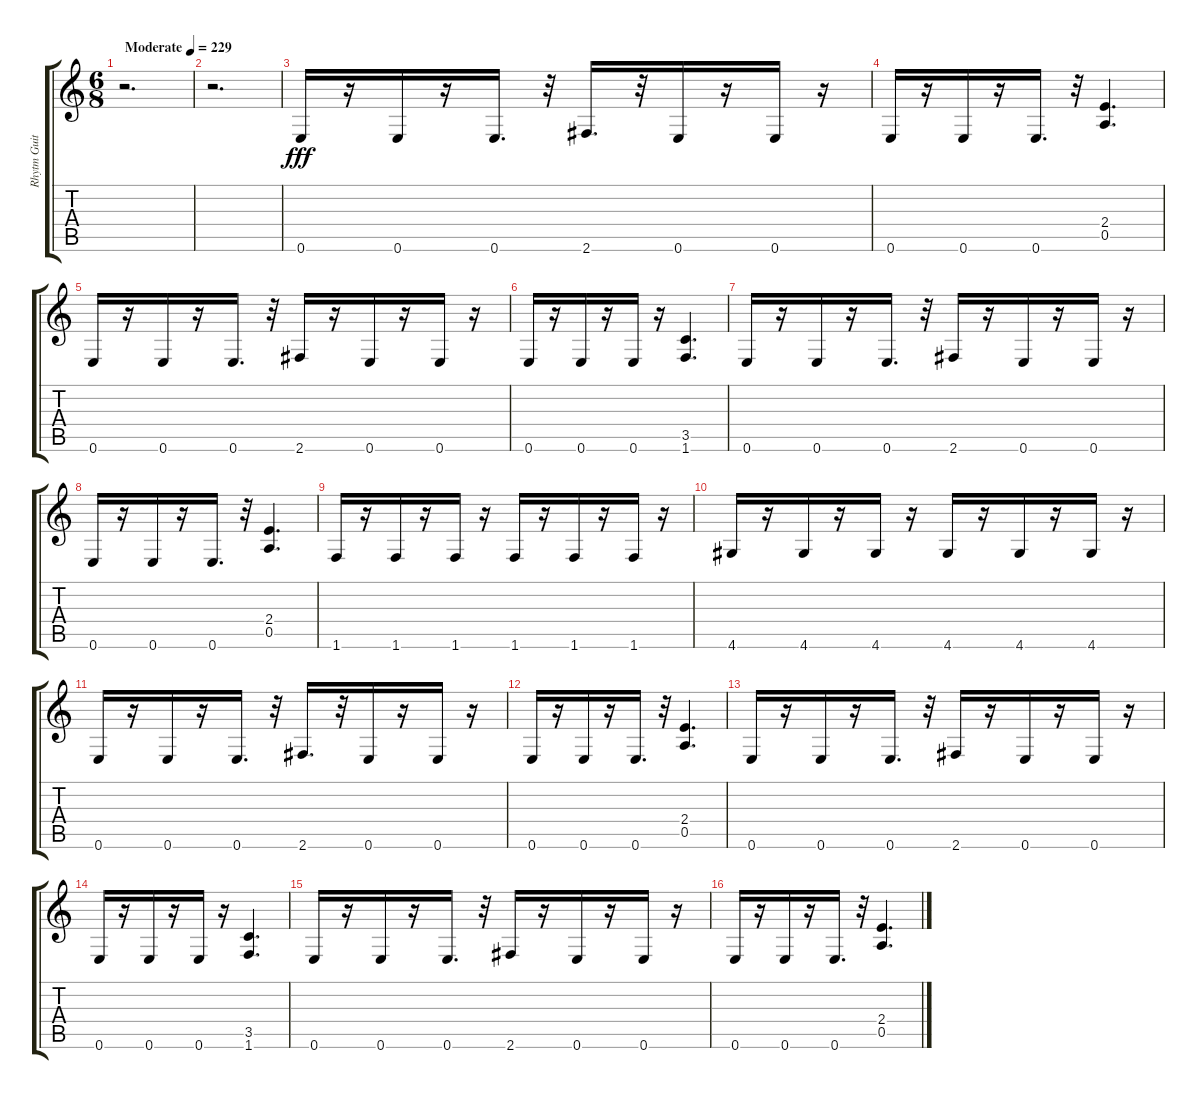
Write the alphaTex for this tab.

\track ("Rhytm Guitar1" "Rhytm Guit") {instrument overdrivenguitar}
\staff {score tabs}
\tuning (E4 B3 G3 D3 A2 E2) {hide}
\ts (6 8)
\tempo (229 "Moderate")
\clef g2
\ks c
r.2{d dy fff instrument overdrivenguitar} |
r.2{d} |
0.6.16 r.16 0.6.16 r.16 0.6.16{d} r.32 2.6.16{d} r.32 0.6.16 r.16 0.6.16 r.16 |
0.6.16 r.16 0.6.16 r.16 0.6.16{d} r.32 (2.4 0.5).4{d} |
0.6.16 r.16 0.6.16 r.16 0.6.16{d} r.32 2.6.16 r.16 0.6.16 r.16 0.6.16 r.16 |
0.6.16 r.16 0.6.16 r.16 0.6.16 r.16 (3.5 1.6).4{d} |
0.6.16 r.16 0.6.16 r.16 0.6.16{d} r.32 2.6.16 r.16 0.6.16 r.16 0.6.16 r.16 |
0.6.16 r.16 0.6.16 r.16 0.6.16{d} r.32 (2.4 0.5).4{d} |
1.6.16 r.16 1.6.16 r.16 1.6.16 r.16 1.6.16 r.16 1.6.16 r.16 1.6.16 r.16 |
4.6.16 r.16 4.6.16 r.16 4.6.16 r.16 4.6.16 r.16 4.6.16 r.16 4.6.16 r.16 |
0.6.16 r.16 0.6.16 r.16 0.6.16{d} r.32 2.6.16{d} r.32 0.6.16 r.16 0.6.16 r.16 |
0.6.16 r.16 0.6.16 r.16 0.6.16{d} r.32 (2.4 0.5).4{d} |
0.6.16 r.16 0.6.16 r.16 0.6.16{d} r.32 2.6.16 r.16 0.6.16 r.16 0.6.16 r.16 |
0.6.16 r.16 0.6.16 r.16 0.6.16 r.16 (3.5 1.6).4{d} |
0.6.16 r.16 0.6.16 r.16 0.6.16{d} r.32 2.6.16 r.16 0.6.16 r.16 0.6.16 r.16 |
0.6.16 r.16 0.6.16 r.16 0.6.16{d} r.32 (2.4 0.5).4{d}
